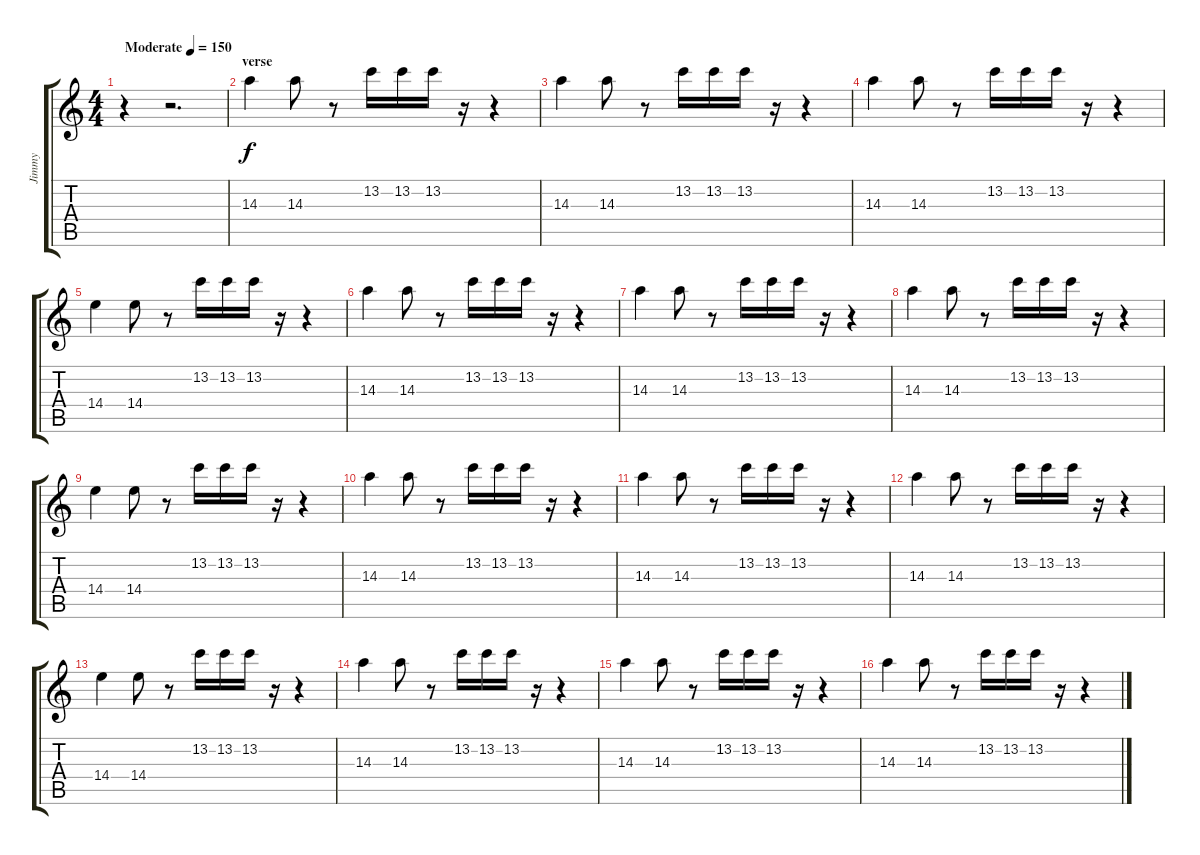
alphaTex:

\track ("Jimmy" "Jimmy") {instrument electricguitarclean}
\staff {score tabs}
\tuning (E4 B3 G3 D3 A2 E2) {hide}
\ts (4 4)
\tempo (150 "Moderate")
\clef g2
\ks c
r.4{dy f instrument electricguitarclean} r.2{d} |
\section ("" "verse")
14.3.4 14.3.8 r.8 13.2.16 13.2.16 13.2.16 r.16 r.4 |
14.3.4 14.3.8 r.8 13.2.16 13.2.16 13.2.16 r.16 r.4 |
14.3.4 14.3.8 r.8 13.2.16 13.2.16 13.2.16 r.16 r.4 |
14.4.4 14.4.8 r.8 13.2.16 13.2.16 13.2.16 r.16 r.4 |
14.3.4 14.3.8 r.8 13.2.16 13.2.16 13.2.16 r.16 r.4 |
14.3.4 14.3.8 r.8 13.2.16 13.2.16 13.2.16 r.16 r.4 |
14.3.4 14.3.8 r.8 13.2.16 13.2.16 13.2.16 r.16 r.4 |
14.4.4 14.4.8 r.8 13.2.16 13.2.16 13.2.16 r.16 r.4 |
14.3.4 14.3.8 r.8 13.2.16 13.2.16 13.2.16 r.16 r.4 |
14.3.4 14.3.8 r.8 13.2.16 13.2.16 13.2.16 r.16 r.4 |
14.3.4 14.3.8 r.8 13.2.16 13.2.16 13.2.16 r.16 r.4 |
14.4.4 14.4.8 r.8 13.2.16 13.2.16 13.2.16 r.16 r.4 |
14.3.4 14.3.8 r.8 13.2.16 13.2.16 13.2.16 r.16 r.4 |
14.3.4 14.3.8 r.8 13.2.16 13.2.16 13.2.16 r.16 r.4 |
14.3.4 14.3.8 r.8 13.2.16 13.2.16 13.2.16 r.16 r.4
